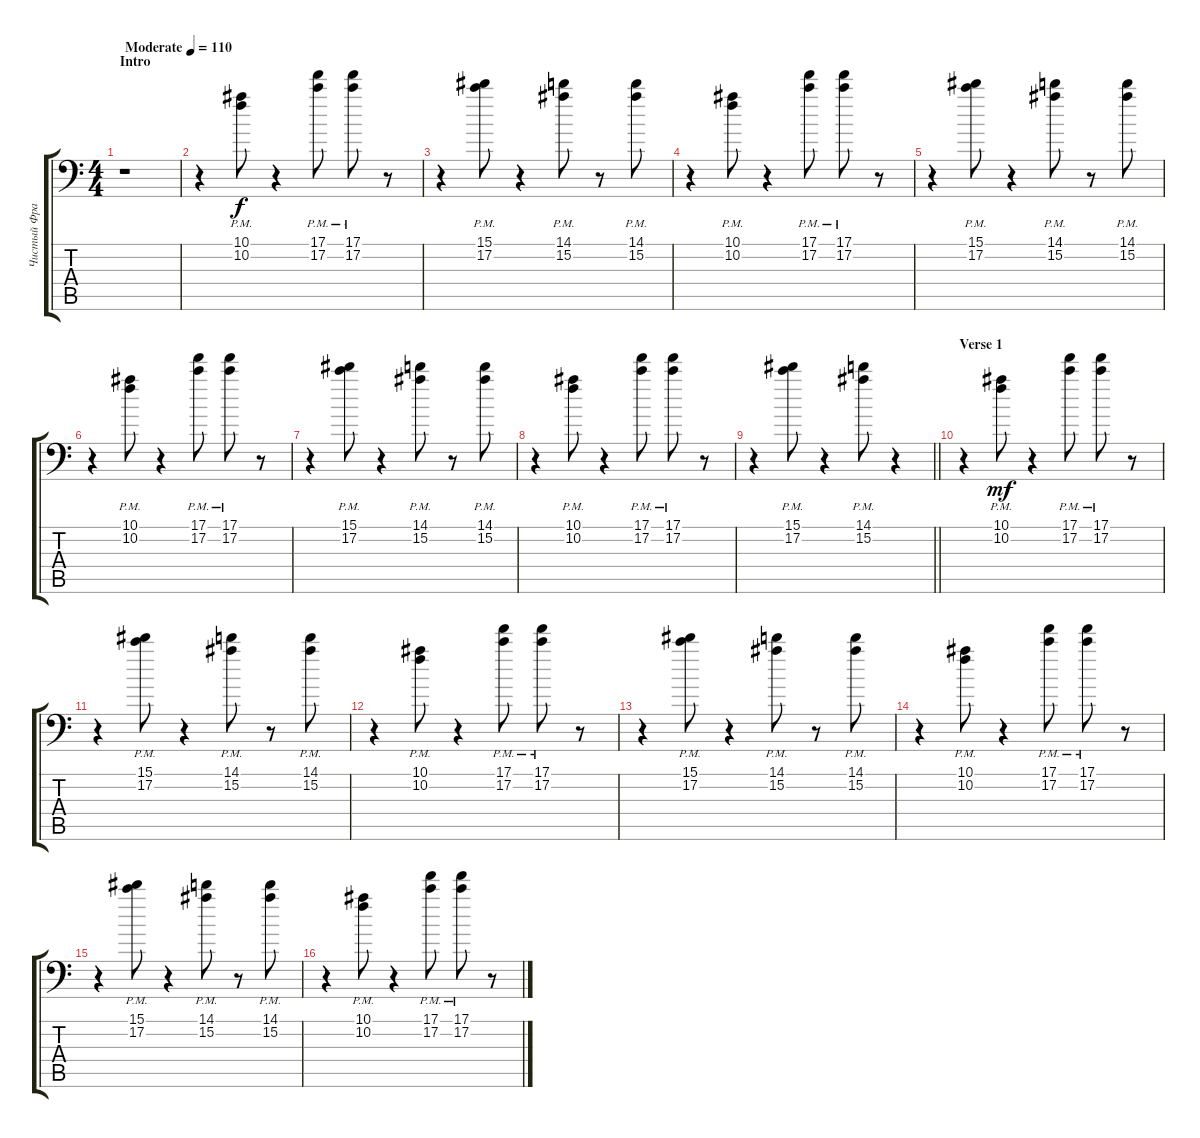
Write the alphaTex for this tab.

\track ("Чистый Французик Guitar" "Чистый Фра") {instrument electricguitarclean}
\staff {score tabs}
\tuning (C4 G3 Eb3 Bb2 F2 Bb1) {hide}
\ts (4 4)
\section ("" "Intro")
\tempo (110 "Moderate")
\clef f4
\ks c
r.1{dy f instrument electricguitarclean} |
r.4 (10.1{pm} 10.2{pm}).8 r.4 (17.1 17.2{pm}).8 (17.1{pm} 17.2{pm}).8 r.8 |
r.4 (15.1{pm} 17.2{pm}).8 r.4 (14.1{pm} 15.2{pm}).8 r.8 (14.1{pm} 15.2{pm}).8 |
r.4 (10.1{pm} 10.2{pm}).8 r.4 (17.1 17.2{pm}).8 (17.1{pm} 17.2{pm}).8 r.8 |
r.4 (15.1{pm} 17.2{pm}).8 r.4 (14.1{pm} 15.2{pm}).8 r.8 (14.1{pm} 15.2{pm}).8 |
r.4 (10.1{pm} 10.2{pm}).8 r.4 (17.1 17.2{pm}).8 (17.1{pm} 17.2{pm}).8 r.8 |
r.4 (15.1{pm} 17.2{pm}).8 r.4 (14.1{pm} 15.2{pm}).8 r.8 (14.1{pm} 15.2{pm}).8 |
r.4 (10.1{pm} 10.2{pm}).8 r.4 (17.1 17.2{pm}).8 (17.1{pm} 17.2{pm}).8 r.8 |
\barLineRight lightlight
r.4 (15.1{pm} 17.2{pm}).8 r.4 (14.1{pm} 15.2{pm}).8 r.4 |
\section ("" "Verse 1")
r.4 (10.1{pm} 10.2{pm}).8{dy mf} r.4 (17.1 17.2{pm}).8 (17.1{pm} 17.2{pm}).8 r.8 |
r.4 (15.1{pm} 17.2{pm}).8 r.4 (14.1{pm} 15.2{pm}).8 r.8 (14.1{pm} 15.2{pm}).8 |
r.4 (10.1{pm} 10.2{pm}).8 r.4 (17.1 17.2{pm}).8 (17.1{pm} 17.2{pm}).8 r.8 |
r.4 (15.1{pm} 17.2{pm}).8 r.4 (14.1{pm} 15.2{pm}).8 r.8 (14.1{pm} 15.2{pm}).8 |
r.4 (10.1{pm} 10.2{pm}).8 r.4 (17.1 17.2{pm}).8 (17.1{pm} 17.2{pm}).8 r.8 |
r.4 (15.1{pm} 17.2{pm}).8 r.4 (14.1{pm} 15.2{pm}).8 r.8 (14.1{pm} 15.2{pm}).8 |
r.4 (10.1{pm} 10.2{pm}).8 r.4 (17.1 17.2{pm}).8 (17.1{pm} 17.2{pm}).8 r.8
